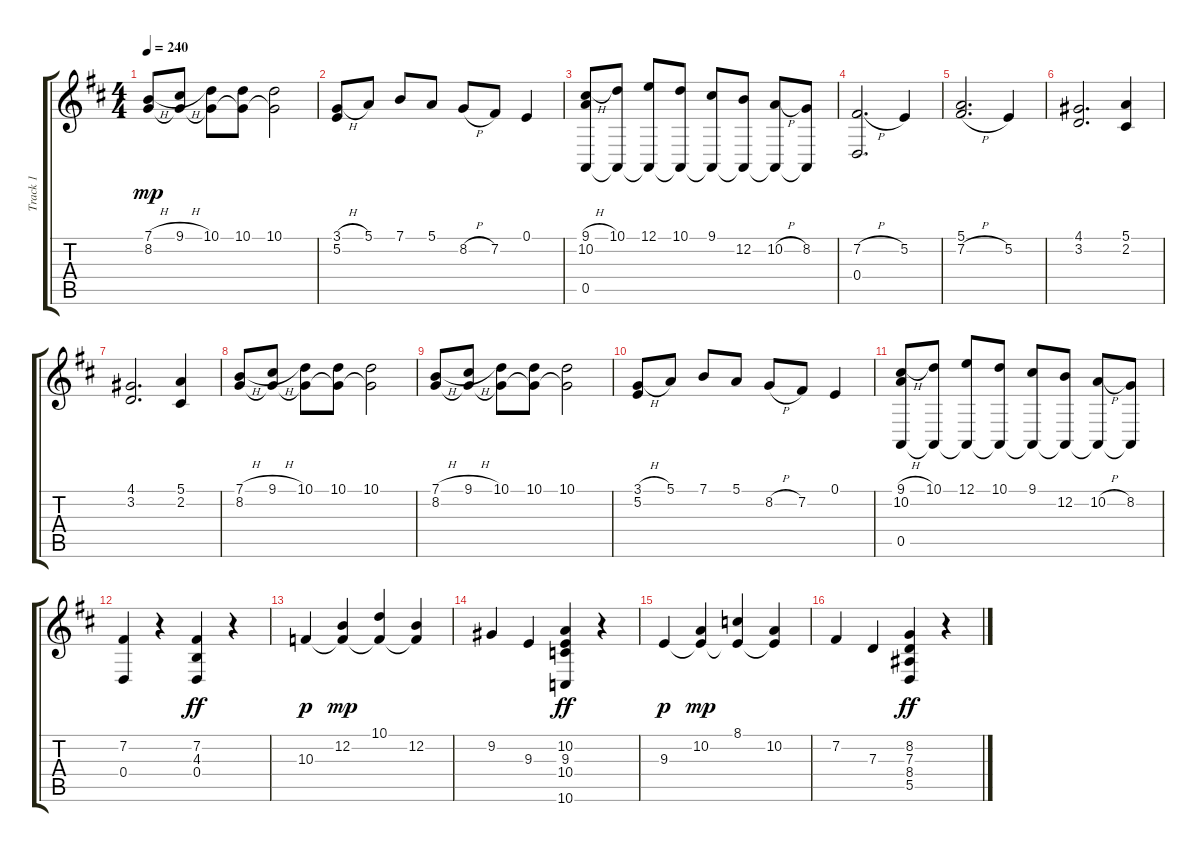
\track ("Track 1" "Track 1") {instrument musicbox}
\staff {score tabs}
\tuning (E4 B3 G3 D3 A2 D2) {hide}
\ts (4 4)
\tempo 240
\clef g2
\ks d
(7.1{h} 8.2).8{dy mp} (9.1{h} 8.2{t}).8 (10.1 8.2{t}).8 (10.1 8.2{t}).8 (10.1 8.2{t}).2 |
(3.1{h} 5.2).8 5.1.8 7.1.8 5.1.8 8.2{h}.8 7.2.8 0.1.4 |
(9.1{h} 10.2 0.5).8 (10.1 0.5{t}).8 (12.1 0.5{t}).8 (10.1 0.5{t}).8 (9.1 0.5{t}).8 (12.2 0.5{t}).8 (10.2{h} 0.5{t}).8 (8.2 0.5{t}).8 |
(7.2{h} 0.4).2{d} 5.2.4 |
(5.1 7.2{h}).2{d} 5.2.4 |
(4.1 3.2).2{d} (5.1 2.2).4 |
(4.1 3.2).2{d} (5.1 2.2).4 |
(7.1{h} 8.2).8 (9.1{h} 8.2{t}).8 (10.1 8.2{t}).8 (10.1 8.2{t}).8 (10.1 8.2{t}).2 |
(7.1{h} 8.2).8 (9.1{h} 8.2{t}).8 (10.1 8.2{t}).8 (10.1 8.2{t}).8 (10.1 8.2{t}).2 |
(3.1{h} 5.2).8 5.1.8 7.1.8 5.1.8 8.2{h}.8 7.2.8 0.1.4 |
(9.1{h} 10.2 0.5).8 (10.1 0.5{t}).8 (12.1 0.5{t}).8 (10.1 0.5{t}).8 (9.1 0.5{t}).8 (12.2 0.5{t}).8 (10.2{h} 0.5{t}).8 (8.2 0.5{t}).8 |
(7.2 0.4).4 r.4 (7.2 4.3 0.4).4{dy ff} r.4 |
10.3.4{dy p} (12.2 10.3{t}).4{dy mp} (10.1 10.3{t}).4 (12.2 10.3{t}).4 |
9.2.4 9.3.4 (10.2 9.3 10.4 10.6).4{dy ff} r.4 |
9.3.4{dy p} (10.2 9.3{t}).4{dy mp} (8.1 9.3{t}).4 (10.2 9.3{t}).4 |
7.2.4 7.3.4 (8.2 7.3 8.4 5.5).4{dy ff} r.4
